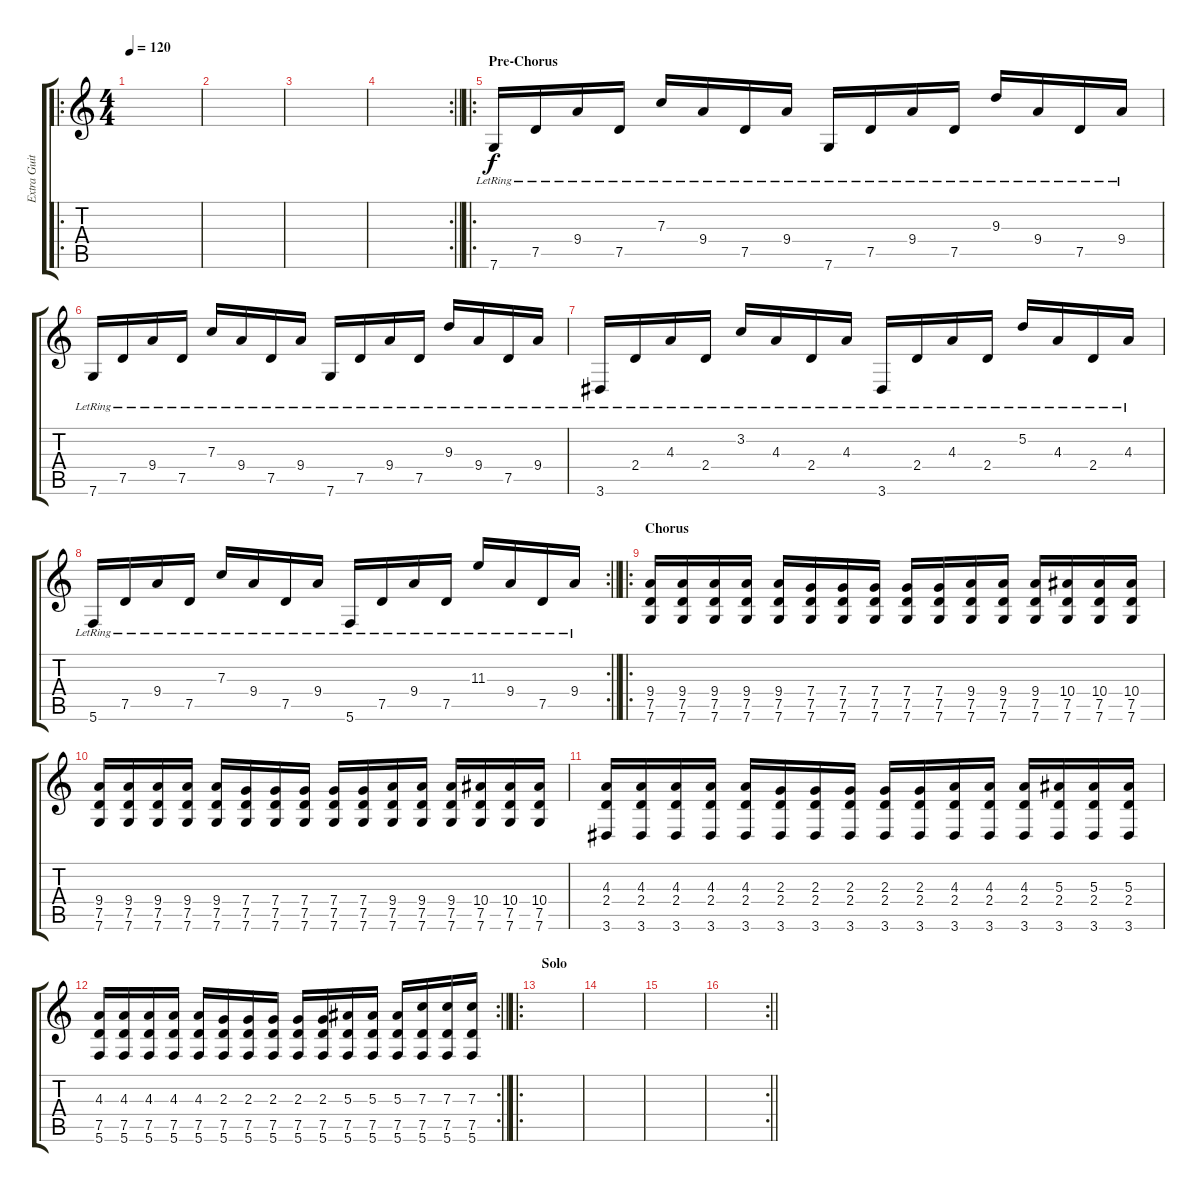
\track ("Extra Guitar" "Extra Guit") {instrument distortionguitar}
\staff {score tabs}
\tuning (D4 A3 F3 C3 G2 C2) {hide}
\ro
\ts (4 4)
\tempo 120
\clef g2
\ks c
|
|
|
\rc 2
\barLineRight lightlight
|
\ro
\section ("" "Pre-Chorus")
7.6{lr}.16{instrument acousticgrandpiano} 7.5{lr}.16 9.4{lr}.16 7.5{lr}.16 7.3{lr}.16 9.4{lr}.16 7.5{lr}.16 9.4{lr}.16 7.6{lr}.16 7.5{lr}.16 9.4{lr}.16 7.5{lr}.16 9.3{lr}.16 9.4{lr}.16 7.5{lr}.16 9.4{lr}.16 |
7.6{lr}.16 7.5{lr}.16 9.4{lr}.16 7.5{lr}.16 7.3{lr}.16 9.4{lr}.16 7.5{lr}.16 9.4{lr}.16 7.6{lr}.16 7.5{lr}.16 9.4{lr}.16 7.5{lr}.16 9.3{lr}.16 9.4{lr}.16 7.5{lr}.16 9.4{lr}.16 |
3.6{lr}.16 2.4{lr}.16 4.3{lr}.16 2.4{lr}.16 3.2{lr}.16 4.3{lr}.16 2.4{lr}.16 4.3{lr}.16 3.6{lr}.16 2.4{lr}.16 4.3{lr}.16 2.4{lr}.16 5.2{lr}.16 4.3{lr}.16 2.4{lr}.16 4.3{lr}.16 |
\rc 2
\barLineRight lightlight
5.6{lr}.16 7.5{lr}.16 9.4{lr}.16 7.5{lr}.16 7.3{lr}.16 9.4{lr}.16 7.5{lr}.16 9.4{lr}.16 5.6{lr}.16 7.5{lr}.16 9.4{lr}.16 7.5{lr}.16 11.3{lr}.16 9.4{lr}.16 7.5{lr}.16 9.4{lr}.16 |
\ro
\section ("" "Chorus")
(9.4 7.5 7.6).16{instrument acousticgrandpiano} (9.4 7.5 7.6).16 (9.4 7.5 7.6).16 (9.4 7.5 7.6).16 (9.4 7.5 7.6).16 (7.4 7.5 7.6).16 (7.4 7.5 7.6).16 (7.4 7.5 7.6).16 (7.4 7.5 7.6).16 (7.4 7.5 7.6).16 (9.4 7.5 7.6).16 (9.4 7.5 7.6).16 (9.4 7.5 7.6).16 (10.4 7.5 7.6).16 (10.4 7.5 7.6).16 (10.4 7.5 7.6).16 |
(9.4 7.5 7.6).16 (9.4 7.5 7.6).16 (9.4 7.5 7.6).16 (9.4 7.5 7.6).16 (9.4 7.5 7.6).16 (7.4 7.5 7.6).16 (7.4 7.5 7.6).16 (7.4 7.5 7.6).16 (7.4 7.5 7.6).16 (7.4 7.5 7.6).16 (9.4 7.5 7.6).16 (9.4 7.5 7.6).16 (9.4 7.5 7.6).16 (10.4 7.5 7.6).16 (10.4 7.5 7.6).16 (10.4 7.5 7.6).16 |
(4.3 2.4 3.6).16 (4.3 2.4 3.6).16 (4.3 2.4 3.6).16 (4.3 2.4 3.6).16 (4.3 2.4 3.6).16 (2.3 2.4 3.6).16 (2.3 2.4 3.6).16 (2.3 2.4 3.6).16 (2.3 2.4 3.6).16 (2.3 2.4 3.6).16 (4.3 2.4 3.6).16 (4.3 2.4 3.6).16 (4.3 2.4 3.6).16 (5.3 2.4 3.6).16 (5.3 2.4 3.6).16 (5.3 2.4 3.6).16 |
\rc 2
\barLineRight lightlight
(4.3 7.5 5.6).16 (4.3 7.5 5.6).16 (4.3 7.5 5.6).16 (4.3 7.5 5.6).16 (4.3 7.5 5.6).16 (2.3 7.5 5.6).16 (2.3 7.5 5.6).16 (2.3 7.5 5.6).16 (2.3 7.5 5.6).16 (2.3 7.5 5.6).16 (5.3 7.5 5.6).16 (5.3 7.5 5.6).16 (5.3 7.5 5.6).16 (7.3 7.5 5.6).16 (7.3 7.5 5.6).16 (7.3 7.5 5.6).16 |
\ro
\section ("" "Solo")
|
|
|
\rc 2
\barLineRight lightlight
